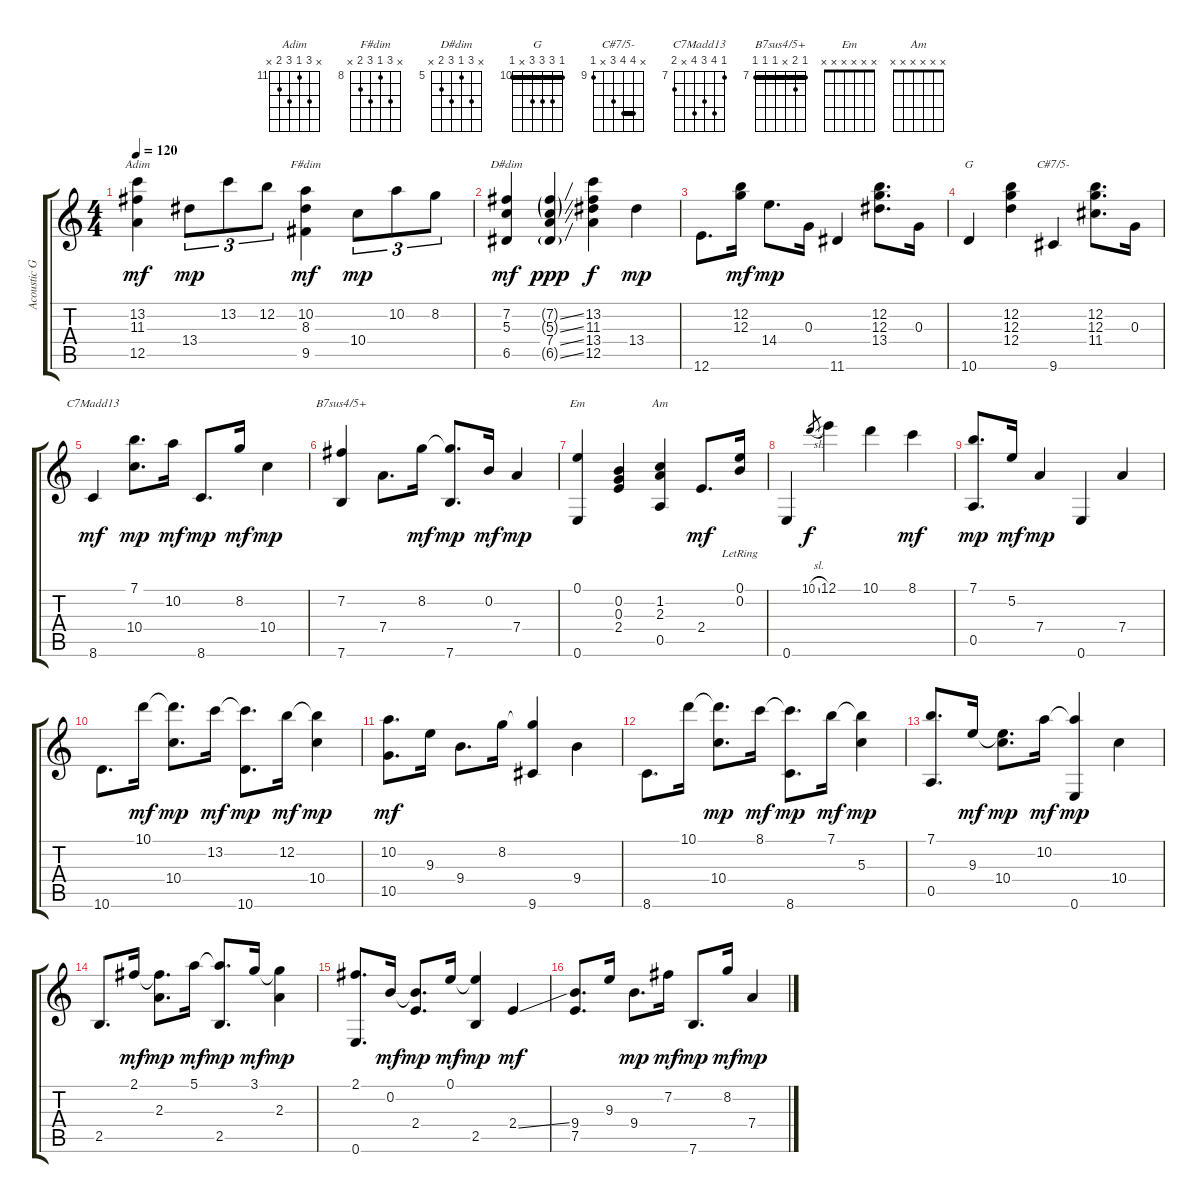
\track ("Acoustic Guitar (steel)" "Acoustic G") {instrument acousticguitarsteel}
\staff {score tabs}
\tuning (E4 B3 G3 D3 A2 E2) {hide}
\chord ("Adim" x 13 11 13 12 x) {firstfret 11}
\chord ("F#dim" x 10 8 10 9 x) {firstfret 8}
\chord ("D#dim" x 7 5 7 6 x) {firstfret 5}
\chord ("G" 10 12 12 12 x 10) {firstfret 10 barre 10}
\chord ("C#7/5-" x 12 12 11 x 9) {firstfret 9 barre 12}
\chord ("C7Madd13" 7 10 9 10 x 8) {firstfret 7}
\chord ("B7sus4/5+" 7 8 x 7 7 7) {firstfret 7 barre 7}
\chord ("Em" x x x x x x)
\chord ("Am" x x x x x x)
\ts (4 4)
\tempo 120
\clef g2
\ks c
(13.2 11.3 12.5).4{ch "Adim" dy mf} 13.4.8{tu (3 2) dy mp} 13.2.8{tu (3 2)} 12.2.8{tu (3 2)} (10.2 8.3 9.5).4{ch "F#dim" dy mf} 10.4.8{tu (3 2) dy mp} 10.2.8{tu (3 2)} 8.2.8{tu (3 2)} |
(7.2 5.3 6.5).4{ch "D#dim" dy mf} (7.2{ss g} 5.3{ss g} 7.4{ss} 6.5{ss g}).4{dy ppp} (13.2 11.3 13.4 12.5).4{dy f} 13.4.4{dy mp} |
12.6.8{d} (12.2 12.3).16{dy mf} 14.4.8{d dy mp} 0.3.16 11.6.4 (12.2 12.3 13.4).8{d} 0.3.16 |
10.6.4{ch "G"} (12.2 12.3 12.4).4 9.6.4{ch "C#7/5-"} (12.2 12.3 11.4).8{d} 0.3.16 |
8.6.4{ch "C7Madd13" dy mf} (7.1 10.4).8{d dy mp} 10.2.16{dy mf} 8.6.8{d dy mp} 8.2.16{dy mf} 10.4.4{dy mp} |
(7.2 7.6).4{ch "B7sus4/5+"} 7.4.8{d} 8.2.16{dy mf} (8.2{t} 7.6).8{d dy mp} 0.2.16{dy mf} 7.4.4{dy mp} |
(0.1 0.6).4{ch "Em"} (0.2 0.3 2.4).4 (1.2 2.3 0.5).4{ch "Am"} 2.4.8{d dy mf} (0.1{lr} 0.2{lr}).16 |
0.6.4 10.1{sl}.8{gr dy f} 12.1.4 10.1.4 8.1.4{dy mf} |
(7.1 0.5).8{d dy mp} 5.2.16{dy mf} 7.4.4{dy mp} 0.6.4 7.4.4 |
10.6.8{d} 10.1.16{dy mf} (10.1{t} 10.4).8{d dy mp} 13.2.16{dy mf} (13.2{t} 10.6).8{d dy mp} 12.2.16{dy mf} (12.2{t} 10.4).4{dy mp} |
(10.2 10.5).8{d dy mf} 9.3.16 9.4.8{d} 8.2.16 (8.2{t} 9.6).4 9.4.4 |
8.6.8{d} 10.1.16 (10.1{t} 10.4).8{d dy mp} 8.1.16{dy mf} (8.1{t} 8.6).8{d dy mp} 7.1.16{dy mf} (7.1{t} 5.3).4{dy mp} |
(7.1 0.5).8{d} 9.3.16{dy mf} (9.3{t} 10.4).8{d dy mp} 10.2.16{dy mf} (10.2{t} 0.6).4{dy mp} 10.4.4 |
2.5.8{d} 2.1.16{dy mf} (2.1{t} 2.3).8{d dy mp} 5.1.16{dy mf} (5.1{t} 2.5).8{d dy mp} 3.1.16{dy mf} (3.1{t} 2.3).4{dy mp} |
(2.1 0.6).8{d} 0.2.16{dy mf} (0.2{t} 2.4).8{d dy mp} 0.1.16{dy mf} (0.1{t} 2.5).4{dy mp} 2.4{ss}.4{dy mf} |
(9.4 7.5).8{d} 9.3.16 9.4.8{d dy mp} 7.2.16{dy mf} 7.6.8{d dy mp} 8.2.16{dy mf} 7.4.4{dy mp}
